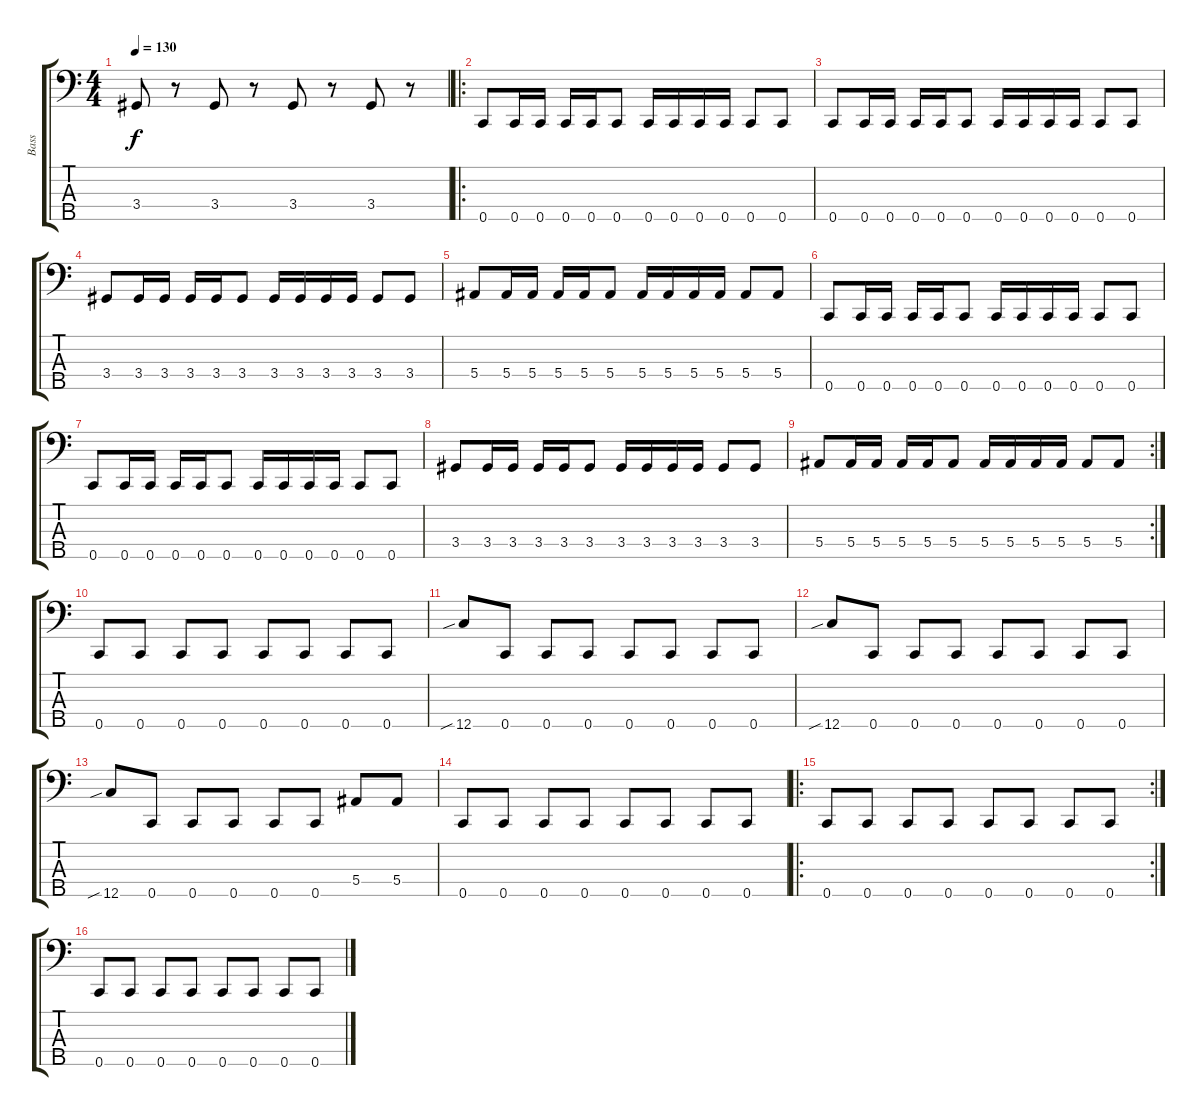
\track ("Bass" "Bass") {instrument electricbasspick}
\staff {score tabs}
\tuning (Ab2 Eb2 Bb1 F1 C1) {hide}
\ts (4 4)
\tempo 130
\clef f4
\ks c
3.4.8{dy f} r.8 3.4.8 r.8 3.4.8 r.8 3.4.8 r.8 |
\ro
0.5.8 0.5.16 0.5.16 0.5.16 0.5.16 0.5.8 0.5.16 0.5.16 0.5.16 0.5.16 0.5.8 0.5.8 |
0.5.8 0.5.16 0.5.16 0.5.16 0.5.16 0.5.8 0.5.16 0.5.16 0.5.16 0.5.16 0.5.8 0.5.8 |
3.4.8 3.4.16 3.4.16 3.4.16 3.4.16 3.4.8 3.4.16 3.4.16 3.4.16 3.4.16 3.4.8 3.4.8 |
5.4.8 5.4.16 5.4.16 5.4.16 5.4.16 5.4.8 5.4.16 5.4.16 5.4.16 5.4.16 5.4.8 5.4.8 |
0.5.8 0.5.16 0.5.16 0.5.16 0.5.16 0.5.8 0.5.16 0.5.16 0.5.16 0.5.16 0.5.8 0.5.8 |
0.5.8 0.5.16 0.5.16 0.5.16 0.5.16 0.5.8 0.5.16 0.5.16 0.5.16 0.5.16 0.5.8 0.5.8 |
3.4.8 3.4.16 3.4.16 3.4.16 3.4.16 3.4.8 3.4.16 3.4.16 3.4.16 3.4.16 3.4.8 3.4.8 |
\rc 2
5.4.8 5.4.16 5.4.16 5.4.16 5.4.16 5.4.8 5.4.16 5.4.16 5.4.16 5.4.16 5.4.8 5.4.8 |
0.5.8 0.5.8 0.5.8 0.5.8 0.5.8 0.5.8 0.5.8 0.5.8 |
12.5{sib}.8 0.5.8 0.5.8 0.5.8 0.5.8 0.5.8 0.5.8 0.5.8 |
12.5{sib}.8 0.5.8 0.5.8 0.5.8 0.5.8 0.5.8 0.5.8 0.5.8 |
12.5{sib}.8 0.5.8 0.5.8 0.5.8 0.5.8 0.5.8 5.4.8 5.4.8 |
0.5.8 0.5.8 0.5.8 0.5.8 0.5.8 0.5.8 0.5.8 0.5.8 |
\ro
\rc 2
0.5.8 0.5.8 0.5.8 0.5.8 0.5.8 0.5.8 0.5.8 0.5.8 |
0.5.8 0.5.8 0.5.8 0.5.8 0.5.8 0.5.8 0.5.8 0.5.8
